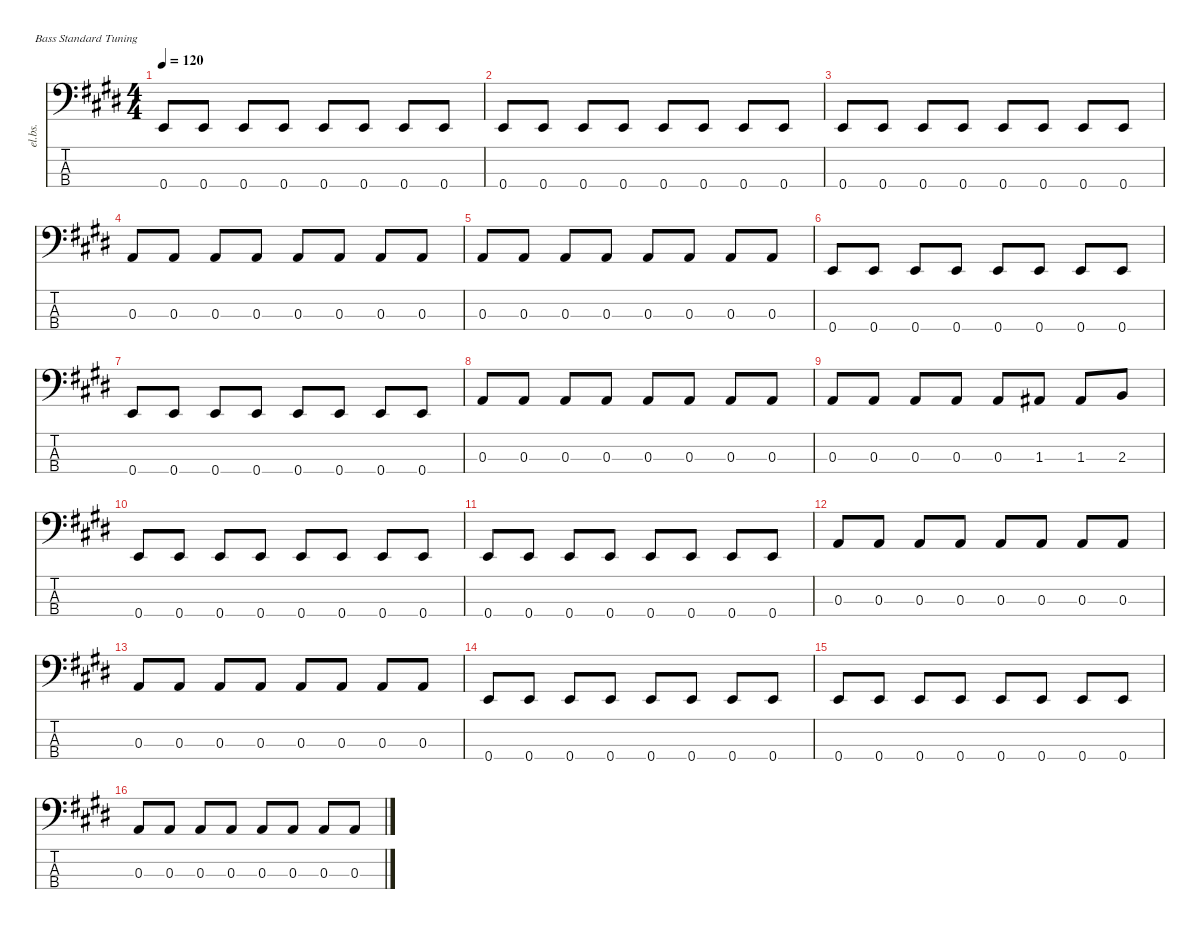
\defaultSystemsLayout 4
\hideDynamics
\bracketExtendMode nobrackets
\track ("Bass" "el.bs.") {instrument electricbassfinger}
\staff {score tabs}
\tuning (G2 D2 A1 E1)
\ts (4 4)
\tempo 120
\clef f4
\ks e
0.4{acc forcenatural}.8{dy ff beam Up} 0.4{acc forcenatural}.8{dy f beam Up} 0.4{acc forcenatural}.8{beam Up} 0.4{acc forcenatural}.8{beam Up} 0.4{acc forcenatural}.8{beam Up} 0.4{acc forcenatural}.8{beam Up} 0.4{acc forcenatural}.8{beam Up} 0.4{acc forcenatural}.8{beam Up} |
0.4{acc forcenatural}.8{dy ff beam Up} 0.4{acc forcenatural}.8{dy f beam Up} 0.4{acc forcenatural}.8{beam Up} 0.4{acc forcenatural}.8{beam Up} 0.4{acc forcenatural}.8{beam Up} 0.4{acc forcenatural}.8{beam Up} 0.4{acc forcenatural}.8{beam Up} 0.4{acc forcenatural}.8{beam Up} |
0.4{acc forcenatural}.8{dy ff beam Up} 0.4{acc forcenatural}.8{dy f beam Up} 0.4{acc forcenatural}.8{beam Up} 0.4{acc forcenatural}.8{beam Up} 0.4{acc forcenatural}.8{beam Up} 0.4{acc forcenatural}.8{beam Up} 0.4{acc forcenatural}.8{beam Up} 0.4{acc forcenatural}.8{beam Up} |
0.3{acc forcenatural}.8{dy ff beam Up} 0.3{acc forcenatural}.8{dy f beam Up} 0.3{acc forcenatural}.8{beam Up} 0.3{acc forcenatural}.8{beam Up} 0.3{acc forcenatural}.8{dy ff beam Up} 0.3{acc forcenatural}.8{dy f beam Up} 0.3{acc forcenatural}.8{dy mf beam Up} 0.3{acc forcenatural}.8{dy f beam Up} |
0.3{acc forcenatural}.8{dy ff beam Up} 0.3{acc forcenatural}.8{dy f beam Up} 0.3{acc forcenatural}.8{beam Up} 0.3{acc forcenatural}.8{beam Up} 0.3{acc forcenatural}.8{dy ff beam Up} 0.3{acc forcenatural}.8{dy f beam Up} 0.3{acc forcenatural}.8{dy mf beam Up} 0.3{acc forcenatural}.8{dy f beam Up} |
0.4{acc forcenatural}.8{dy ff beam Up} 0.4{acc forcenatural}.8{dy f beam Up} 0.4{acc forcenatural}.8{beam Up} 0.4{acc forcenatural}.8{beam Up} 0.4{acc forcenatural}.8{beam Up} 0.4{acc forcenatural}.8{beam Up} 0.4{acc forcenatural}.8{beam Up} 0.4{acc forcenatural}.8{beam Up} |
0.4{acc forcenatural}.8{dy ff beam Up} 0.4{acc forcenatural}.8{dy f beam Up} 0.4{acc forcenatural}.8{beam Up} 0.4{acc forcenatural}.8{beam Up} 0.4{acc forcenatural}.8{beam Up} 0.4{acc forcenatural}.8{beam Up} 0.4{acc forcenatural}.8{beam Up} 0.4{acc forcenatural}.8{beam Up} |
0.3{acc forcenatural}.8{dy ff beam Up} 0.3{acc forcenatural}.8{dy f beam Up} 0.3{acc forcenatural}.8{beam Up} 0.3{acc forcenatural}.8{beam Up} 0.3{acc forcenatural}.8{dy ff beam Up} 0.3{acc forcenatural}.8{dy f beam Up} 0.3{acc forcenatural}.8{dy mf beam Up} 0.3{acc forcenatural}.8{dy f beam Up} |
0.3{acc forcenatural}.8{dy ff beam Up} 0.3{acc forcenatural}.8{dy f beam Up} 0.3{acc forcenatural}.8{beam Up} 0.3{acc forcenatural}.8{beam Up} 0.3{acc forcenatural}.8{dy ff beam Up} 1.3{acc #}.8{dy f beam Up} 1.3{acc #}.8{dy mf beam Up} 2.3{acc forcenatural}.8{dy f beam Up} |
0.4{acc forcenatural}.8{dy ff beam Up} 0.4{acc forcenatural}.8{dy f beam Up} 0.4{acc forcenatural}.8{beam Up} 0.4{acc forcenatural}.8{beam Up} 0.4{acc forcenatural}.8{beam Up} 0.4{acc forcenatural}.8{beam Up} 0.4{acc forcenatural}.8{beam Up} 0.4{acc forcenatural}.8{beam Up} |
0.4{acc forcenatural}.8{dy ff beam Up} 0.4{acc forcenatural}.8{dy f beam Up} 0.4{acc forcenatural}.8{beam Up} 0.4{acc forcenatural}.8{beam Up} 0.4{acc forcenatural}.8{beam Up} 0.4{acc forcenatural}.8{beam Up} 0.4{acc forcenatural}.8{beam Up} 0.4{acc forcenatural}.8{beam Up} |
0.3{acc forcenatural}.8{dy ff beam Up} 0.3{acc forcenatural}.8{dy f beam Up} 0.3{acc forcenatural}.8{beam Up} 0.3{acc forcenatural}.8{beam Up} 0.3{acc forcenatural}.8{dy ff beam Up} 0.3{acc forcenatural}.8{dy f beam Up} 0.3{acc forcenatural}.8{dy mf beam Up} 0.3{acc forcenatural}.8{dy f beam Up} |
0.3{acc forcenatural}.8{dy ff beam Up} 0.3{acc forcenatural}.8{dy f beam Up} 0.3{acc forcenatural}.8{beam Up} 0.3{acc forcenatural}.8{beam Up} 0.3{acc forcenatural}.8{dy ff beam Up} 0.3{acc forcenatural}.8{dy f beam Up} 0.3{acc forcenatural}.8{dy mf beam Up} 0.3{acc forcenatural}.8{dy f beam Up} |
0.4{acc forcenatural}.8{beam Up} 0.4{acc forcenatural}.8{beam Up} 0.4{acc forcenatural}.8{beam Up} 0.4{acc forcenatural}.8{beam Up} 0.4{acc forcenatural}.8{beam Up} 0.4{acc forcenatural}.8{beam Up} 0.4{acc forcenatural}.8{beam Up} 0.4{acc forcenatural}.8{beam Up} |
0.4{acc forcenatural}.8{dy ff beam Up} 0.4{acc forcenatural}.8{dy f beam Up} 0.4{acc forcenatural}.8{beam Up} 0.4{acc forcenatural}.8{beam Up} 0.4{acc forcenatural}.8{beam Up} 0.4{acc forcenatural}.8{beam Up} 0.4{acc forcenatural}.8{beam Up} 0.4{acc forcenatural}.8{beam Up} |
0.3{acc forcenatural}.8{dy ff beam Up} 0.3{acc forcenatural}.8{dy f beam Up} 0.3{acc forcenatural}.8{beam Up} 0.3{acc forcenatural}.8{beam Up} 0.3{acc forcenatural}.8{dy ff beam Up} 0.3{acc forcenatural}.8{dy f beam Up} 0.3{acc forcenatural}.8{dy mf beam Up} 0.3{acc forcenatural}.8{dy f beam Up}
